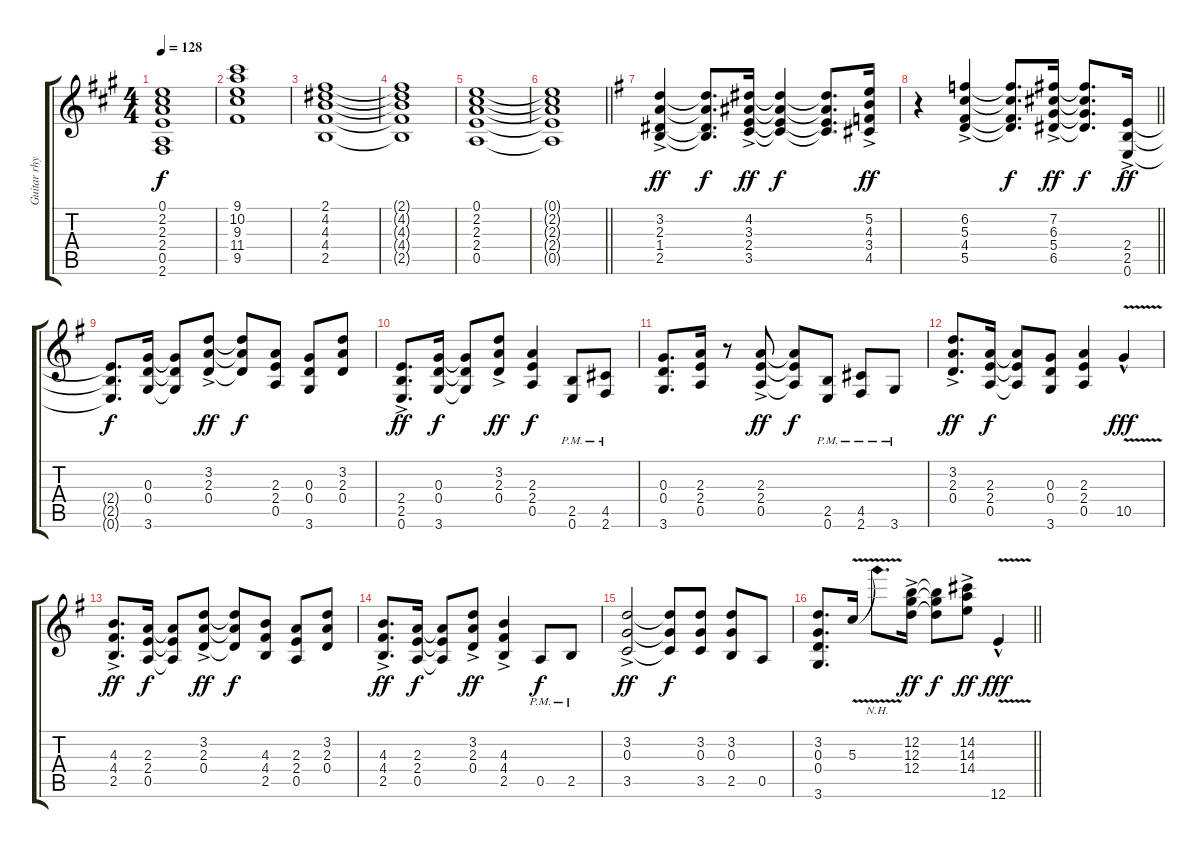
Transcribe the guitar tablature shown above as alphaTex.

\track ("Guitar rhythm" "Guitar rhy") {instrument distortionguitar}
\staff {score tabs}
\tuning (E4 B3 G3 D3 A2 E2) {hide}
\ts (4 4)
\tempo 128
\clef g2
\ks a
(0.1{t} 2.2{t} 2.3{t} 2.4{t} 0.5{t} 2.6{t}).1{dy f} |
(9.1 10.2 9.3 11.4 9.5).1 |
(2.1 4.2 4.3 4.4 2.5).1 |
(2.1{t} 4.2{t} 4.3{t} 4.4{t} 2.5{t}).1 |
(0.1 2.2 2.3 2.4 0.5).1 |
\barLineRight lightlight
(0.1{t} 2.2{t} 2.3{t} 2.4{t} 0.5{t}).1 |
\ks g
(3.2{ac} 2.3{ac} 1.4{ac} 2.5{ac}).4{dy ff} (3.2{t} 2.3{t} 1.4{t} 2.5{t}).8{d dy f} (4.2{ac} 3.3{ac} 2.4{ac} 3.5{ac}).16{dy ff} (4.2{t} 3.3{t} 2.4{t} 3.5{t}).4{dy f} (4.2{t} 3.3{t} 2.4{t} 3.5{t}).8{d} (5.2{ac} 4.3{ac} 3.4{ac} 4.5{ac}).16{dy ff} |
\barLineRight lightlight
r.4 (6.2{ac} 5.3{ac} 4.4{ac} 5.5{ac}).4 (6.2{t} 5.3{t} 4.4{t} 5.5{t}).8{d dy f} (7.2{ac} 6.3{ac} 5.4{ac} 6.5{ac}).16{dy ff} (7.2{t} 6.3{t} 5.4{t} 6.5{t}).8{d dy f} (2.4{ac} 2.5{ac} 0.6{ac}).16{dy ff} |
(2.4{t} 2.5{t} 0.6{t}).8{d dy f} (0.3 0.4 3.6).16 (0.3{t} 0.4{t} 3.6{t}).8 (3.2{ac} 2.3{ac} 0.4{ac}).8{dy ff} (3.2{t} 2.3{t} 0.4{t}).8{dy f} (2.3 2.4 0.5).8 (0.3 0.4 3.6).8 (3.2 2.3 0.4).8 |
(2.4{ac} 2.5{ac} 0.6{ac}).8{d dy ff} (0.3 0.4 3.6).16{dy f} (0.3{t} 0.4{t} 3.6{t}).8 (3.2{ac} 2.3{ac} 0.4{ac}).8{dy ff} (2.3 2.4 0.5).4{dy f} (2.5{pm} 0.6{pm}).8 (4.5{pm} 2.6{pm}).8 |
(0.3 0.4 3.6).8{d} (2.3 2.4 0.5).16 r.8 (2.3{ac} 2.4{ac} 0.5{ac}).8{dy ff} (2.3{t} 2.4{t} 0.5{t}).8{dy f} (2.5{pm} 0.6{pm}).8 (4.5{pm} 2.6{pm}).8 3.6{pm}.8 |
(3.2{ac} 2.3{ac} 0.4{ac}).8{d dy ff} (2.3 2.4 0.5).16{dy f} (2.3{t} 2.4{t} 0.5{t}).8 (0.3 0.4 3.6).8 (2.3 2.4 0.5).4 10.5{v hac}.4{dy fff} |
(4.3{ac} 4.4{ac} 2.5{ac}).8{d dy ff} (2.3 2.4 0.5).16{dy f} (2.3{t} 2.4{t} 0.5{t}).8 (3.2{ac} 2.3{ac} 0.4{ac}).8{dy ff} (3.2{t} 2.3{t} 0.4{t}).8{dy f} (4.3 4.4 2.5).8 (2.3 2.4 0.5).8 (3.2 2.3 0.4).8 |
(4.3{ac} 4.4{ac} 2.5{ac}).8{d dy ff} (2.3 2.4 0.5).16{dy f} (2.3{t} 2.4{t} 0.5{t}).8 (3.2{ac} 2.3{ac} 0.4{ac}).8{dy ff} (4.3{ac} 4.4{ac} 2.5{ac}).4 0.5{pm}.8{dy f} 2.5{pm}.8 |
(3.2{ac} 0.3{ac} 3.5{ac}).2{dy ff} (3.2{t} 0.3{t} 3.5{t}).8{dy f} (3.2 0.3 3.5).8 (3.2 0.3 2.5).8 0.5.8 |
\barLineRight lightlight
(3.2 0.3 0.4 3.6).8{d} 5.3{v}.16 5.3{nh t}.8{d} (12.2{ac} 12.3{ac} 12.4{ac}).16{dy ff} (12.2{t} 12.3{t} 12.4{t}).8{dy f} (14.2{ac} 14.3{ac} 14.4{ac}).8{dy ff} 12.6{v hac}.4{dy fff}
